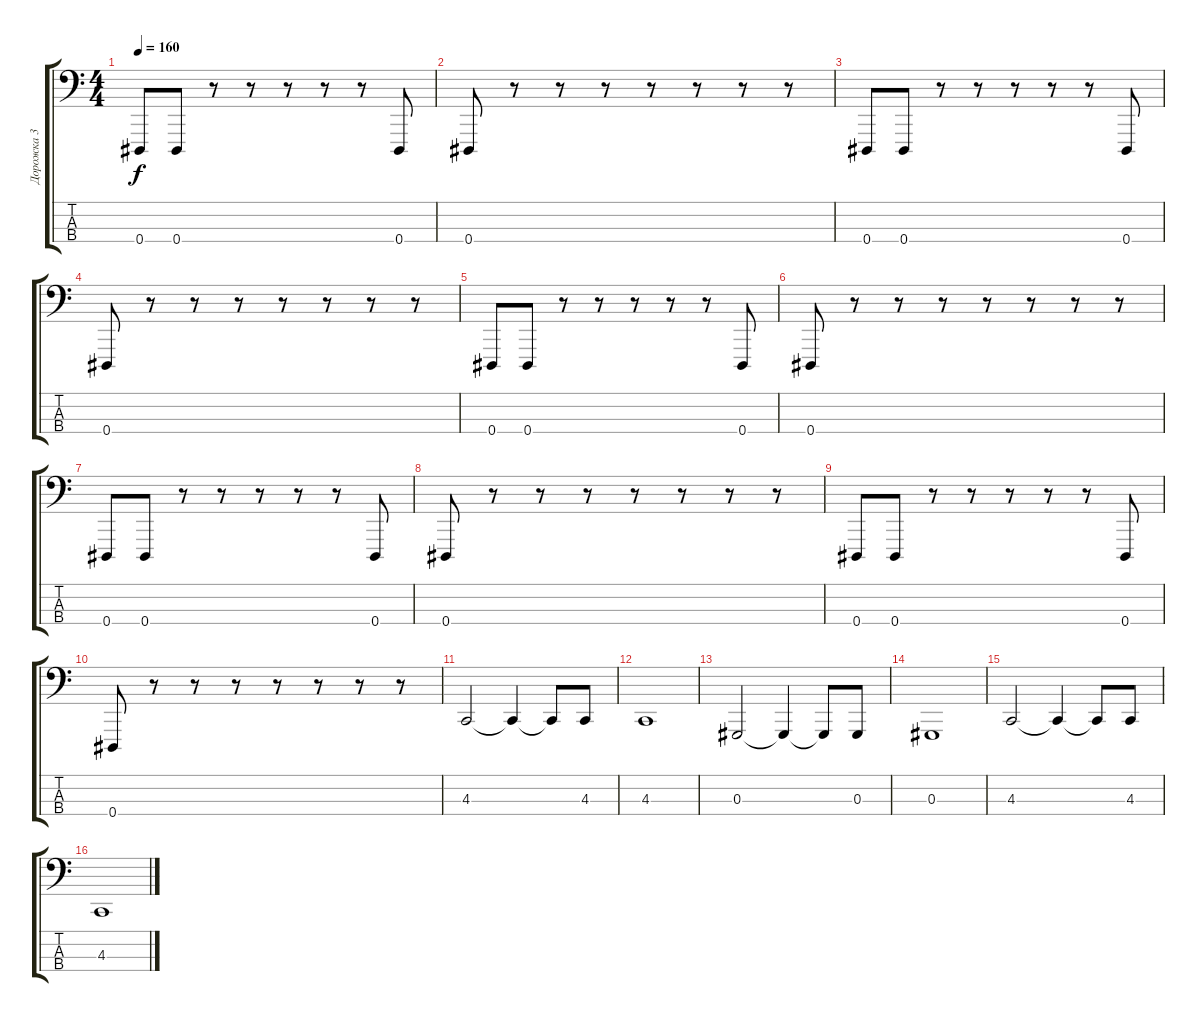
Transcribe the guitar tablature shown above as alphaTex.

\track ("Дорожка 3" "Дорожка 3") {instrument lead8bassandlead}
\staff {score tabs}
\tuning (Gb2 Db2 Ab1 Eb1) {hide}
\ts (4 4)
\tempo 160
\clef f4
\ks c
0.4.8{dy f} 0.4.8 r.8 r.8 r.8 r.8 r.8 0.4.8 |
0.4.8 r.8 r.8 r.8 r.8 r.8 r.8 r.8 |
0.4.8 0.4.8 r.8 r.8 r.8 r.8 r.8 0.4.8 |
0.4.8 r.8 r.8 r.8 r.8 r.8 r.8 r.8 |
0.4.8 0.4.8 r.8 r.8 r.8 r.8 r.8 0.4.8 |
0.4.8 r.8 r.8 r.8 r.8 r.8 r.8 r.8 |
0.4.8 0.4.8 r.8 r.8 r.8 r.8 r.8 0.4.8 |
0.4.8 r.8 r.8 r.8 r.8 r.8 r.8 r.8 |
0.4.8 0.4.8 r.8 r.8 r.8 r.8 r.8 0.4.8 |
0.4.8 r.8 r.8 r.8 r.8 r.8 r.8 r.8 |
4.3.2 4.3{t}.4 4.3{t}.8 4.3.8 |
4.3.1 |
0.3.2 0.3{t}.4 0.3{t}.8 0.3.8 |
0.3.1 |
4.3.2 4.3{t}.4 4.3{t}.8 4.3.8 |
4.3.1
